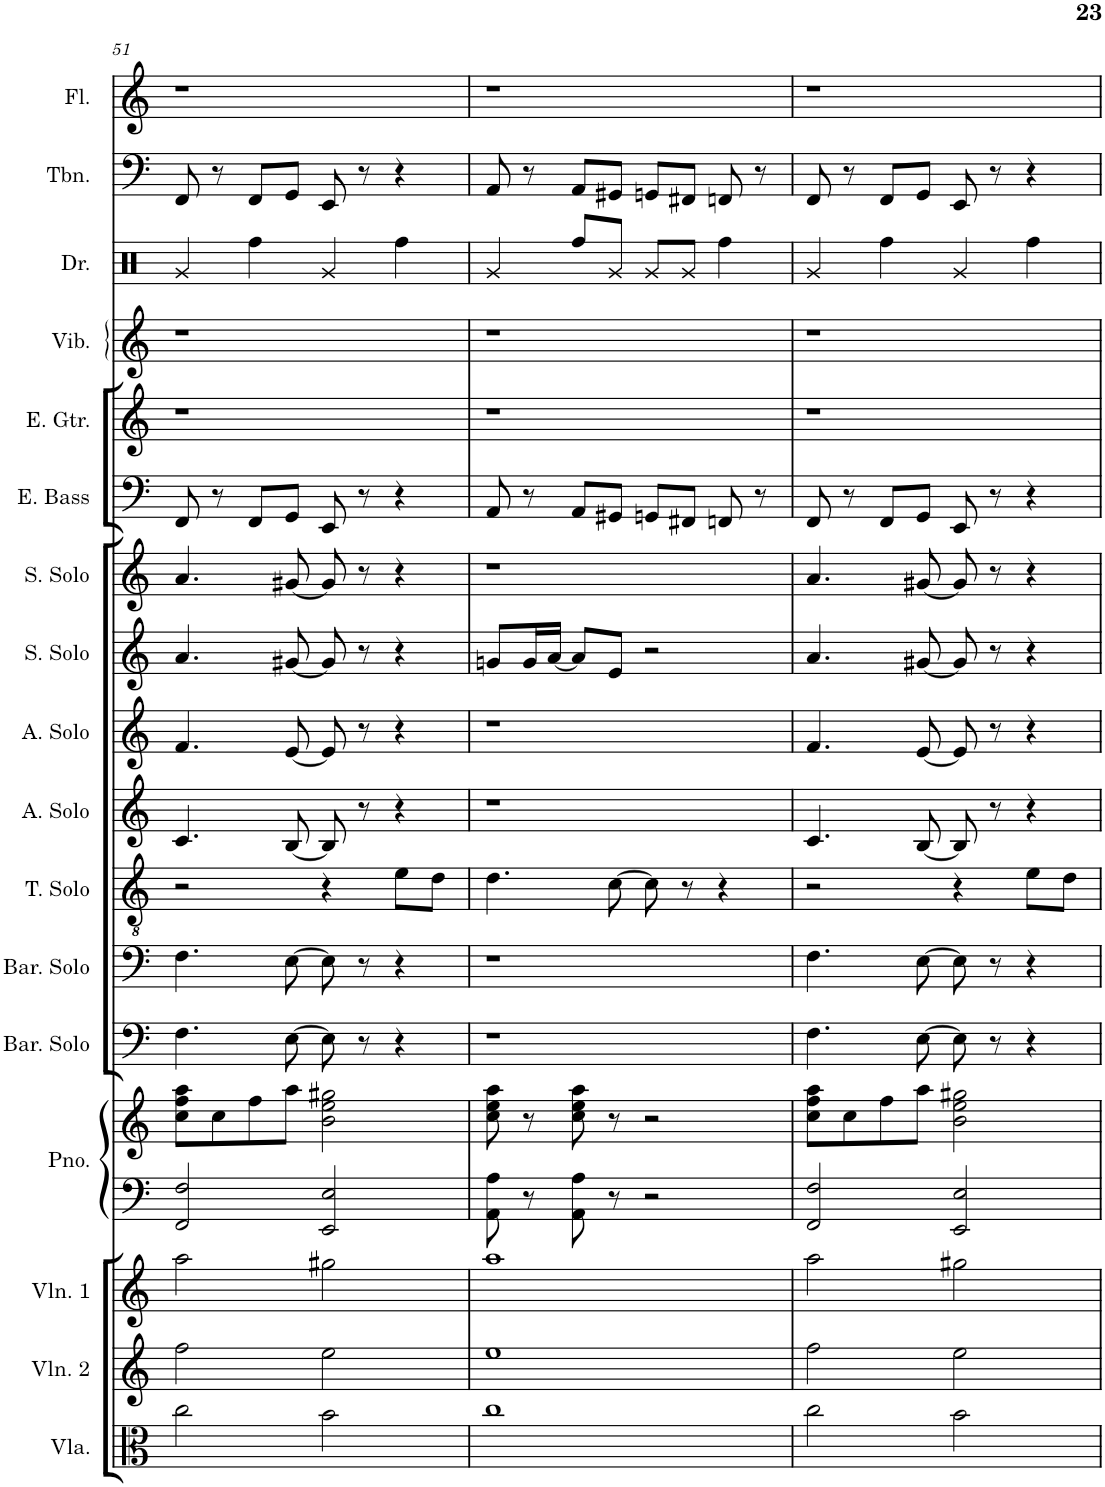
**kern	**kern	**kern	**kern	**kern	**kern	**kern	**kern	**kern	**kern	**kern	**kern	**kern	**kern	**kern	**kern	**kern	**kern
*part17	*part16	*part15	*part14	*part14	*part13	*part12	*part11	*part10	*part9	*part8	*part7	*part6	*part5	*part4	*part3	*part2	*part1
*staff18	*staff17	*staff16	*staff15	*staff14	*staff13	*staff12	*staff11	*staff10	*staff9	*staff8	*staff7	*staff6	*staff5	*staff4	*staff3	*staff2	*staff1
*I"Viola	*I"Violin 2	*I"Violin 1	*I"Piano	*	*I"Baritone Solo	*I"Baritone Solo	*I"Tenor Solo	*I"Alto Solo	*I"Alto Solo	*I"Soprano Solo	*I"Soprano Solo	*I"Electric Bass	*I"Electric Guitar	*I"Vibraphone	*I"Drum Set	*I"Trombone	*I"Flute
*I'Vla.	*I'Vln. 2	*I'Vln. 1	*I'Pno.	*	*I'Bar. Solo	*I'Bar. Solo	*I'T. Solo	*I'A. Solo	*I'A. Solo	*I'S. Solo	*I'S. Solo	*I'E. Bass	*I'E. Gtr.	*I'Vib.	*I'Dr.	*I'Tbn.	*I'Fl.
!!LO:PB:g=z
*clefC3	*clefG2	*clefG2	*clefF4	*clefG2	*clefF4	*clefF4	*clefGv2	*clefG2	*clefG2	*clefG2	*clefG2	*clefF4	*clefG2	*clefG2	*clefX	*clefF4	*clefG2
*	*	*	*	*	*	*	*Trd7c12	*	*	*	*	*Trd7c12	*Trd7c12	*	*	*	*Trd-7c-12
*k[]	*k[]	*k[]	*k[]	*k[]	*k[]	*k[]	*k[]	*k[]	*k[]	*k[]	*k[]	*k[]	*k[]	*k[]	*k[]	*k[]	*k[]
*M4/4	*M4/4	*M4/4	*M4/4	*M4/4	*M4/4	*M4/4	*M4/4	*M4/4	*M4/4	*M4/4	*M4/4	*M4/4	*M4/4	*M4/4	*M4/4	*M4/4	*M4/4
=51	=51	=51	=51	=51	=51	=51	=51	=51	=51	=51	=51	=51	=51	=51	=51	=51	=51
2cc\	2ff\	2aa\	2FF/ 2F/	8cc\ 8ff\ 8aa\L	4.F\	4.F\	2r	4.c/	4.f/	4.a/	4.a/	8FF/	1r	1r	4Rg/	8FF/	1r
.	.	.	.	8cc\	.	.	.	.	.	.	.	8r	.	.	.	8r	.
.	.	.	.	8ff\	.	.	.	.	.	.	.	8FF/L	.	.	4Rff\	8FF/L	.
.	.	.	.	8aa\J	[8E\	[8E\	.	[8B/	[8e/	[8g#X/	[8g#X/	8GG/J	.	.	.	8GG/J	.
2b\	2ee\	2gg#X\	2EE/ 2E/	2b\ 2ee\ 2gg#X\	8E\]	8E\]	4r	8B/]	8e/]	8g#/]	8g#/]	8EE/	.	.	4Rg/	8EE/	.
.	.	.	.	.	8r	8r	.	8r	8r	8r	8r	8r	.	.	.	8r	.
.	.	.	.	.	4r	4r	8e\L	4r	4r	4r	4r	4r	.	.	4Rff\	4r	.
.	.	.	.	.	.	.	8d\J	.	.	.	.	.	.	.	.	.	.
=52	=52	=52	=52	=52	=52	=52	=52	=52	=52	=52	=52	=52	=52	=52	=52	=52	=52
1cc	1ee	1aa	8AA\ 8A\	8cc\ 8ee\ 8aa\	1r	1r	4.d\	1r	1r	8gn/L	1r	8AA/	1r	1r	4Rg/	8AA/	1r
.	.	.	8r	8r	.	.	.	.	.	16g/L	.	8r	.	.	.	8r	.
.	.	.	.	.	.	.	.	.	.	[16a/JJ	.	.	.	.	.	.	.
.	.	.	8AA\ 8A\	8cc\ 8ee\ 8aa\	.	.	.	.	.	8a/L]	.	8AA/L	.	.	8Rff/L	8AA/L	.
.	.	.	8r	8r	.	.	[8c\	.	.	8e/J	.	8GG#X/J	.	.	8Rg/J	8GG#X/J	.
.	.	.	2r	2r	.	.	8c\]	.	.	2r	.	8GGn/L	.	.	8Rg/L	8GGn/L	.
.	.	.	.	.	.	.	8r	.	.	.	.	8FF#X/J	.	.	8Rg/J	8FF#X/J	.
.	.	.	.	.	.	.	4r	.	.	.	.	8FFn/	.	.	4Rff\	8FFn/	.
.	.	.	.	.	.	.	.	.	.	.	.	8r	.	.	.	8r	.
=53	=53	=53	=53	=53	=53	=53	=53	=53	=53	=53	=53	=53	=53	=53	=53	=53	=53
2cc\	2ff\	2aa\	2FF/ 2F/	8cc\ 8ff\ 8aa\L	4.F\	4.F\	2r	4.c/	4.f/	4.a/	4.a/	8FF/	1r	1r	4Rg/	8FF/	1r
.	.	.	.	8cc\	.	.	.	.	.	.	.	8r	.	.	.	8r	.
.	.	.	.	8ff\	.	.	.	.	.	.	.	8FF/L	.	.	4Rff\	8FF/L	.
.	.	.	.	8aa\J	[8E\	[8E\	.	[8B/	[8e/	[8g#X/	[8g#X/	8GG/J	.	.	.	8GG/J	.
2b\	2ee\	2gg#X\	2EE/ 2E/	2b\ 2ee\ 2gg#X\	8E\]	8E\]	4r	8B/]	8e/]	8g#/]	8g#/]	8EE/	.	.	4Rg/	8EE/	.
.	.	.	.	.	8r	8r	.	8r	8r	8r	8r	8r	.	.	.	8r	.
.	.	.	.	.	4r	4r	8e\L	4r	4r	4r	4r	4r	.	.	4Rff\	4r	.
.	.	.	.	.	.	.	8d\J	.	.	.	.	.	.	.	.	.	.
=	=	=	=	=	=	=	=	=	=	=	=	=	=	=	=	=	=
*-	*-	*-	*-	*-	*-	*-	*-	*-	*-	*-	*-	*-	*-	*-	*-	*-	*-
